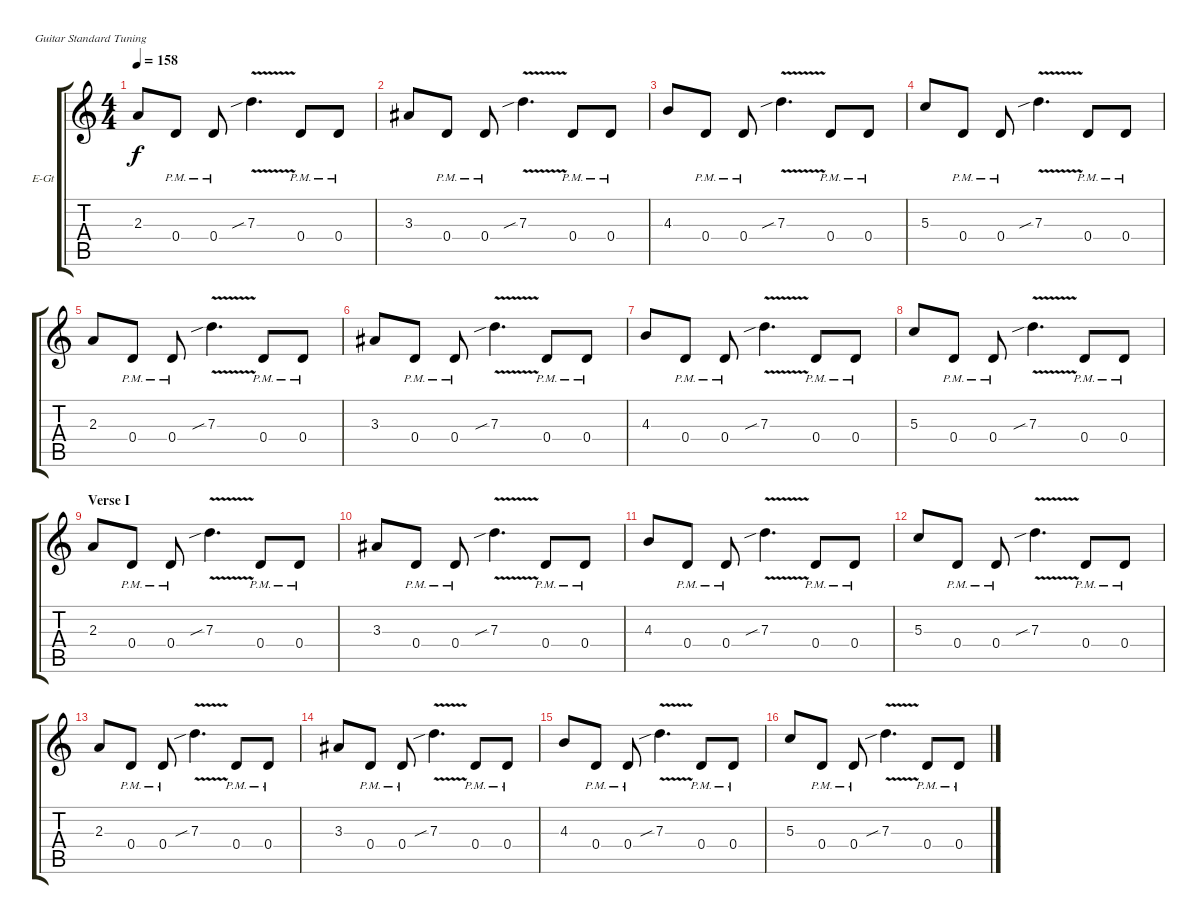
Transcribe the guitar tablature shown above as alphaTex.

\bracketExtendMode groupsimilarinstruments
\firstSystemTrackNameOrientation horizontal
\otherSystemsTrackNameOrientation horizontal
\track ("Guitar -" "E-Gt") {instrument distortionguitar}
\staff {score tabs}
\tuning (E4 B3 G3 D3 A2 E2)
\ts (4 4)
\tempo 158
\clef g2
\ks c
2.3.8{dy f} 0.4{pm}.8 0.4{pm}.8 7.3{v sib}.4{d} 0.4{pm}.8 0.4{pm}.8 |
3.3.8 0.4{pm}.8 0.4{pm}.8 7.3{v sib}.4{d} 0.4{pm}.8 0.4{pm}.8 |
4.3.8 0.4{pm}.8 0.4{pm}.8 7.3{v sib}.4{d} 0.4{pm}.8 0.4{pm}.8 |
5.3.8 0.4{pm}.8 0.4{pm}.8 7.3{v sib}.4{d} 0.4{pm}.8 0.4{pm}.8 |
2.3.8 0.4{pm}.8 0.4{pm}.8 7.3{v sib}.4{d} 0.4{pm}.8 0.4{pm}.8 |
3.3.8 0.4{pm}.8 0.4{pm}.8 7.3{v sib}.4{d} 0.4{pm}.8 0.4{pm}.8 |
4.3.8 0.4{pm}.8 0.4{pm}.8 7.3{v sib}.4{d} 0.4{pm}.8 0.4{pm}.8 |
5.3.8 0.4{pm}.8 0.4{pm}.8 7.3{v sib}.4{d} 0.4{pm}.8 0.4{pm}.8 |
\section ("" "Verse I")
2.3.8 0.4{pm}.8 0.4{pm}.8 7.3{v sib}.4{d} 0.4{pm}.8 0.4{pm}.8 |
3.3.8 0.4{pm}.8 0.4{pm}.8 7.3{v sib}.4{d} 0.4{pm}.8 0.4{pm}.8 |
4.3.8 0.4{pm}.8 0.4{pm}.8 7.3{v sib}.4{d} 0.4{pm}.8 0.4{pm}.8 |
5.3.8 0.4{pm}.8 0.4{pm}.8 7.3{v sib}.4{d} 0.4{pm}.8 0.4{pm}.8 |
2.3.8 0.4{pm}.8 0.4{pm}.8 7.3{v sib}.4{d} 0.4{pm}.8 0.4{pm}.8 |
3.3.8 0.4{pm}.8 0.4{pm}.8 7.3{v sib}.4{d} 0.4{pm}.8 0.4{pm}.8 |
4.3.8 0.4{pm}.8 0.4{pm}.8 7.3{v sib}.4{d} 0.4{pm}.8 0.4{pm}.8 |
5.3.8 0.4{pm}.8 0.4{pm}.8 7.3{v sib}.4{d} 0.4{pm}.8 0.4{pm}.8
